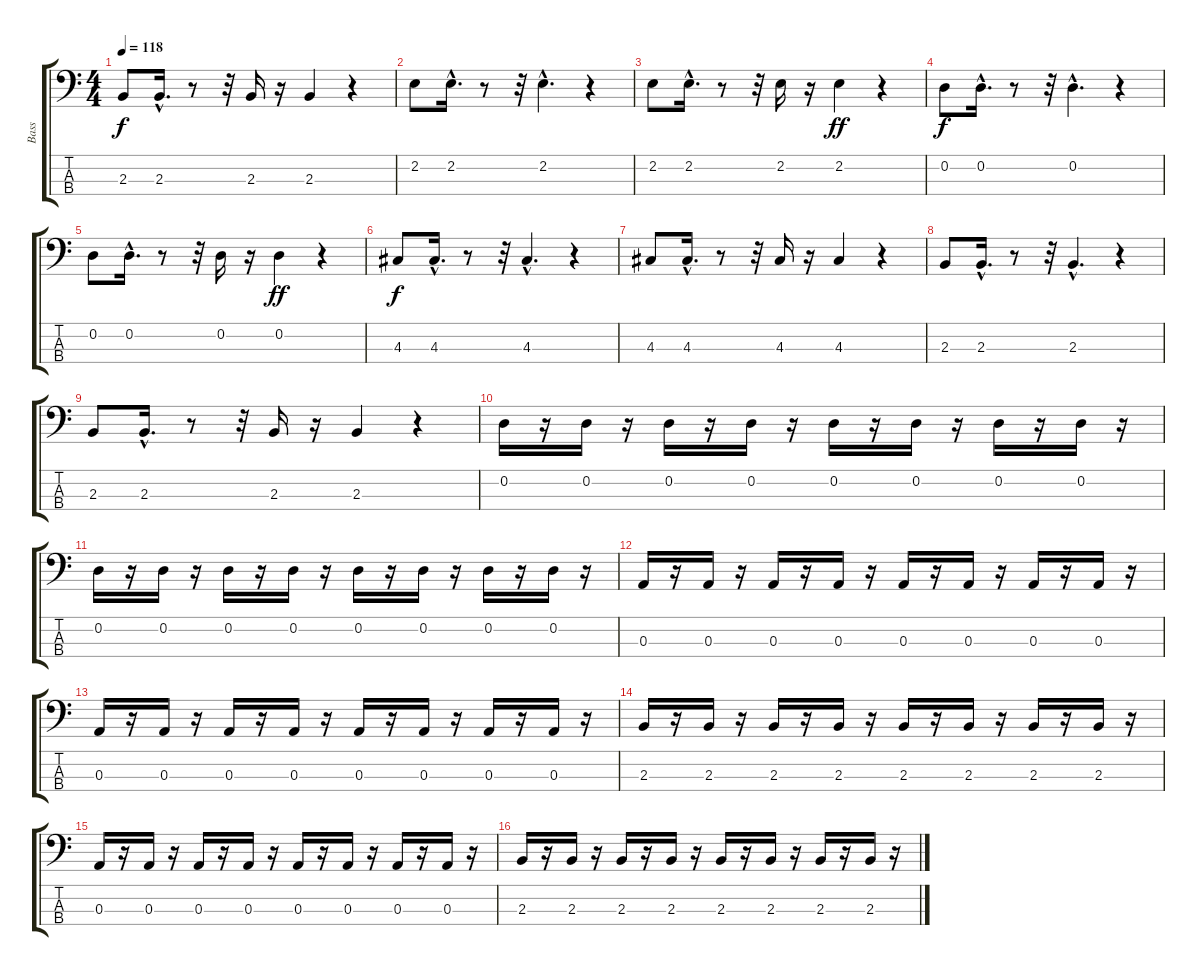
\track ("Bass" "Bass") {instrument electricbassfinger}
\staff {score tabs}
\tuning (G2 D2 A1 E1) {hide}
\ts (4 4)
\tempo 118
\clef f4
\ks c
2.3.8{dy f} 2.3{hac}.16{d} r.8 r.32 2.3.16 r.16 2.3.4 r.4 |
2.2.8 2.2{hac}.16{d} r.8 r.32 2.2{hac}.4{d} r.4 |
2.2.8 2.2{hac}.16{d} r.8 r.32 2.2.16 r.16 2.2.4{dy ff} r.4 |
0.2.8{dy f} 0.2{hac}.16{d} r.8 r.32 0.2{hac}.4{d} r.4 |
0.2.8 0.2{hac}.16{d} r.8 r.32 0.2.16 r.16 0.2.4{dy ff} r.4 |
4.3.8{dy f} 4.3{hac}.16{d} r.8 r.32 4.3{hac}.4{d} r.4 |
4.3.8 4.3{hac}.16{d} r.8 r.32 4.3.16 r.16 4.3.4 r.4 |
2.3.8 2.3{hac}.16{d} r.8 r.32 2.3{hac}.4{d} r.4 |
2.3.8 2.3{hac}.16{d} r.8 r.32 2.3.16 r.16 2.3.4 r.4 |
0.2.16 r.16 0.2.16 r.16 0.2.16 r.16 0.2.16 r.16 0.2.16 r.16 0.2.16 r.16 0.2.16 r.16 0.2.16 r.16 |
0.2.16 r.16 0.2.16 r.16 0.2.16 r.16 0.2.16 r.16 0.2.16 r.16 0.2.16 r.16 0.2.16 r.16 0.2.16 r.16 |
0.3.16 r.16 0.3.16 r.16 0.3.16 r.16 0.3.16 r.16 0.3.16 r.16 0.3.16 r.16 0.3.16 r.16 0.3.16 r.16 |
0.3.16 r.16 0.3.16 r.16 0.3.16 r.16 0.3.16 r.16 0.3.16 r.16 0.3.16 r.16 0.3.16 r.16 0.3.16 r.16 |
2.3.16 r.16 2.3.16 r.16 2.3.16 r.16 2.3.16 r.16 2.3.16 r.16 2.3.16 r.16 2.3.16 r.16 2.3.16 r.16 |
0.3.16 r.16 0.3.16 r.16 0.3.16 r.16 0.3.16 r.16 0.3.16 r.16 0.3.16 r.16 0.3.16 r.16 0.3.16 r.16 |
2.3.16 r.16 2.3.16 r.16 2.3.16 r.16 2.3.16 r.16 2.3.16 r.16 2.3.16 r.16 2.3.16 r.16 2.3.16 r.16
